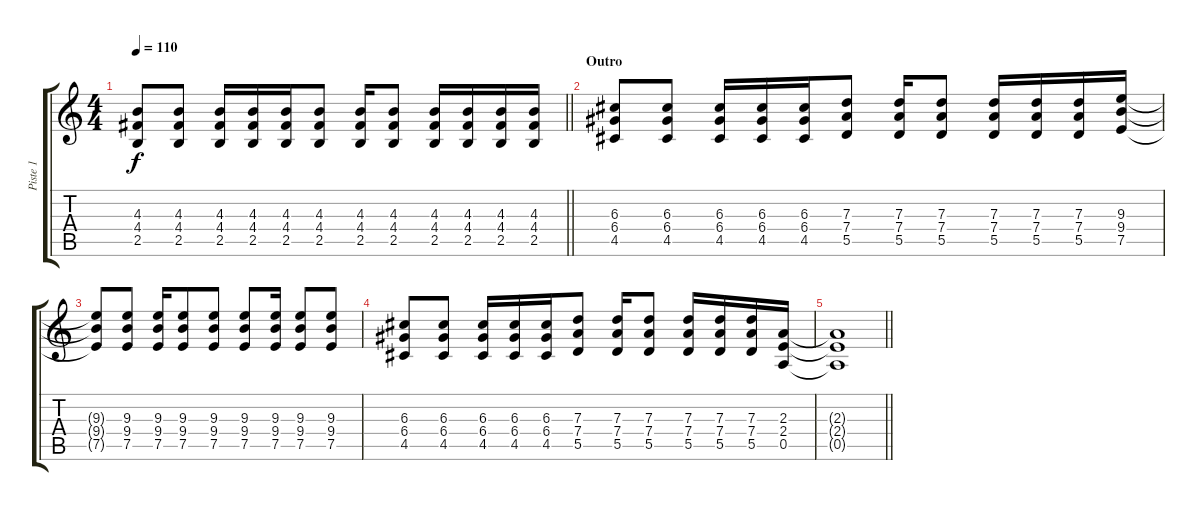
\track ("Piste 1" "Piste 1") {instrument overdrivenguitar}
\staff {score tabs}
\tuning (E4 B3 G3 D3 A2 E2) {hide}
\ts (4 4)
\tempo 110
\clef g2
\barLineRight lightlight
\ks c
(4.3 4.4 2.5).8{dy f} (4.3 4.4 2.5).8 (4.3 4.4 2.5).16 (4.3 4.4 2.5).16 (4.3 4.4 2.5).16 (4.3 4.4 2.5).8 (4.3 4.4 2.5).16 (4.3 4.4 2.5).8 (4.3 4.4 2.5).16 (4.3 4.4 2.5).16 (4.3 4.4 2.5).16 (4.3 4.4 2.5).16 |
\section ("" "Outro")
(6.3 6.4 4.5).8 (6.3 6.4 4.5).8 (6.3 6.4 4.5).16 (6.3 6.4 4.5).16 (6.3 6.4 4.5).16 (7.3 7.4 5.5).8 (7.3 7.4 5.5).16 (7.3 7.4 5.5).8 (7.3 7.4 5.5).16 (7.3 7.4 5.5).16 (7.3 7.4 5.5).16 (9.3 9.4 7.5).16 |
(9.3{t} 9.4{t} 7.5{t}).8 (9.3 9.4 7.5).8 (9.3 9.4 7.5).16 (9.3 9.4 7.5).8 (9.3 9.4 7.5).8 (9.3 9.4 7.5).8 (9.3 9.4 7.5).16 (9.3 9.4 7.5).8 (9.3 9.4 7.5).8 |
(6.3 6.4 4.5).8 (6.3 6.4 4.5).8 (6.3 6.4 4.5).16 (6.3 6.4 4.5).16 (6.3 6.4 4.5).16 (7.3 7.4 5.5).8 (7.3 7.4 5.5).16 (7.3 7.4 5.5).8 (7.3 7.4 5.5).16 (7.3 7.4 5.5).16 (7.3 7.4 5.5).16 (2.3 2.4 0.5).16 |
\barLineRight lightlight
(2.3{t} 2.4{t} 0.5{t}).1
